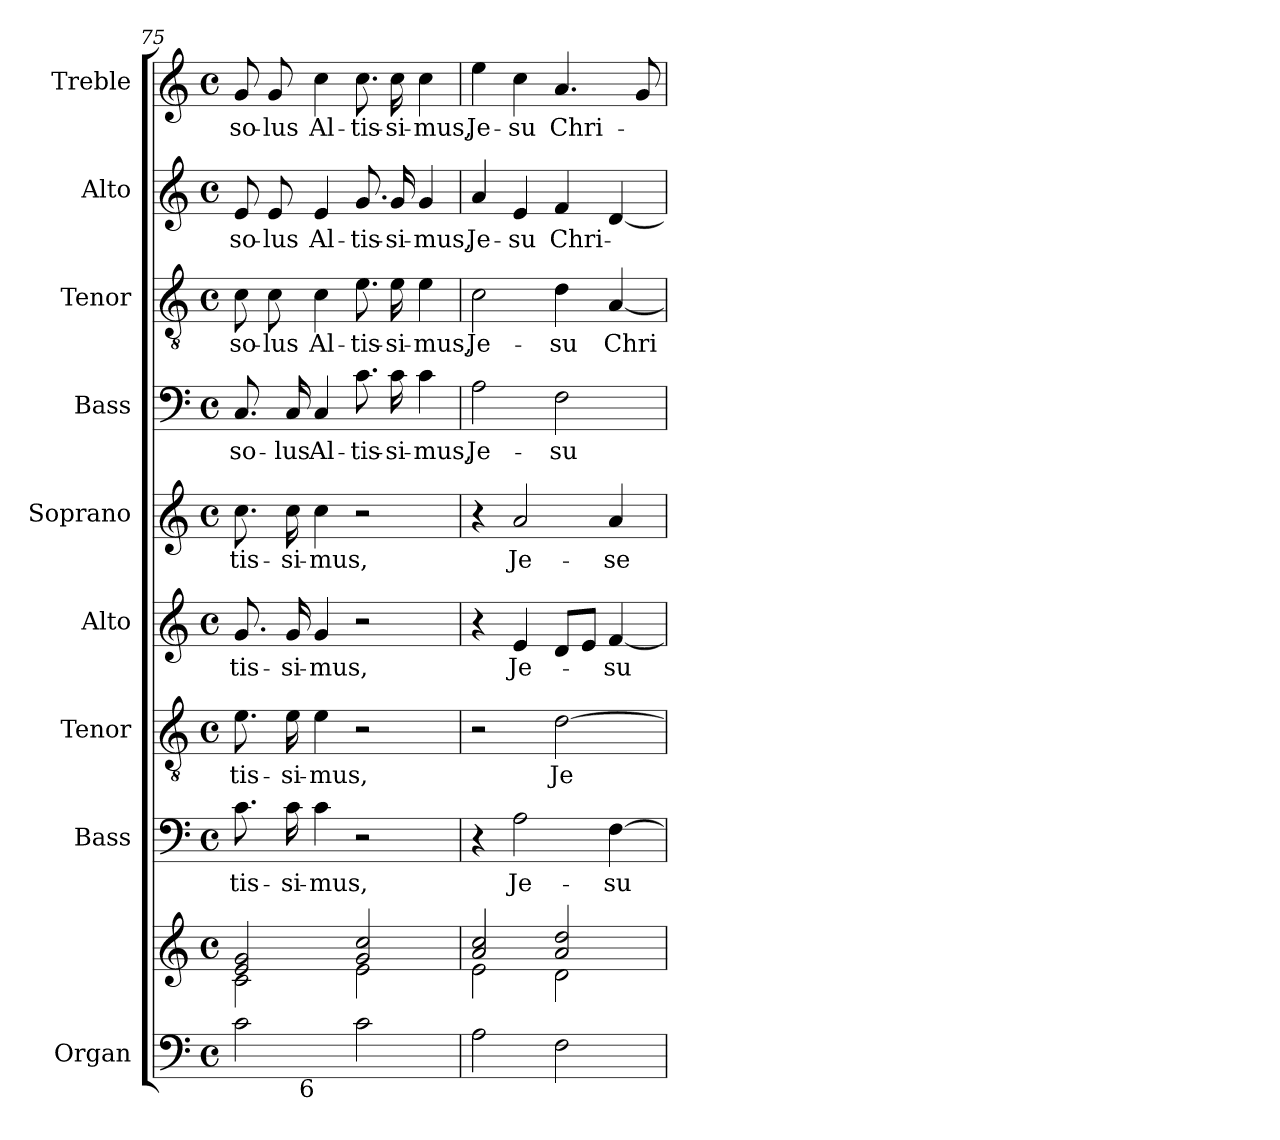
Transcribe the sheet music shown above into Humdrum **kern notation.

**kern	**kern	**kern	**text	**kern	**text	**kern	**text	**kern	**text	**kern	**text	**kern	**text	**kern	**text	**kern	**text
*part9	*part9	*part8	*part8	*part7	*part7	*part6	*part6	*part5	*part5	*part4	*part4	*part3	*part3	*part2	*part2	*part1	*part1
*staff10	*staff9	*staff8	*staff8	*staff7	*staff7	*staff6	*staff6	*staff5	*staff5	*staff4	*staff4	*staff3	*staff3	*staff2	*staff2	*staff1	*staff1
*I"Organ	*	*I"Bass	*	*I"Tenor	*	*I"Alto	*	*I"Soprano	*	*I"Bass	*	*I"Tenor	*	*I"Alto	*	*I"Treble	*
*I'Org.	*	*I'B.	*	*I'T.	*	*I'A.	*	*I'S.	*	*I'B.	*	*I'T.	*	*I'A.	*	*I'Tr.	*
*clefF4	*clefG2	*clefF4	*	*clefGv2	*	*clefG2	*	*clefG2	*	*clefF4	*	*clefGv2	*	*clefG2	*	*clefG2	*
*	*	*	*	*ITrd7c12	*	*	*	*	*	*	*	*ITrd7c12	*	*	*	*	*
*k[]	*k[]	*k[]	*	*k[]	*	*k[]	*	*k[]	*	*k[]	*	*k[]	*	*k[]	*	*k[]	*
*C:	*C:	*C:	*	*C:	*	*C:	*	*C:	*	*C:	*	*C:	*	*C:	*	*C:	*
*M4/4	*M4/4	*M4/4	*	*M4/4	*	*M4/4	*	*M4/4	*	*M4/4	*	*M4/4	*	*M4/4	*	*M4/4	*
*met(c)	*met(c)	*met(c)	*	*met(c)	*	*met(c)	*	*met(c)	*	*met(c)	*	*met(c)	*	*met(c)	*	*met(c)	*
=75	=75	=75	=75	=75	=75	=75	=75	=75	=75	=75	=75	=75	=75	=75	=75	=75	=75
*	*^	*	*	*	*	*	*	*	*	*	*	*	*	*	*	*	*
!	!	!	!	!LO:LY:b:color=#000000	!	!	!	!	!	!	!	!	!	!	!	!	!	!
!	!	!	!	!	!	!LO:LY:b:color=#000000	!	!	!	!	!	!	!	!	!	!	!	!
!	!	!	!	!	!	!	!	!LO:LY:b:color=#000000	!	!	!	!	!	!	!	!	!	!
!	!	!	!	!	!	!	!	!	!	!LO:LY:b:color=#000000	!	!	!	!	!	!	!	!
!	!	!	!	!	!	!	!	!	!	!	!	!LO:LY:b:color=#000000	!	!	!	!	!	!
!	!	!	!	!	!	!	!	!	!	!	!	!	!	!LO:LY:b:color=#000000	!	!	!	!
!	!	!	!	!	!	!	!	!	!	!	!	!	!	!	!	!LO:LY:b:color=#000000	!	!
!LO:TX:b:rj:t=5	!	!	!	!	!	!	!	!	!	!	!	!	!	!	!	!	!	!
!	!	!	!	!	!	!	!	!	!	!	!	!	!	!	!	!	!	!LO:LY:b:color=#000000
*^	*	*	*	*	*	*	*	*	*	*	*	*	*	*	*	*	*	*
2ci\	4ryy	2ei/ 2gi	2ci\	8.ci\	-tis-	8.Ei\	-tis-	8.gi/	-tis-	8.cci\	-tis-	8.Ci/	so-	8Ci\	so-	8ei/	so-	8gi/	so-
!	!	!	!	!	!	!	!	!	!	!	!	!	!	!	!LO:LY:b:color=#000000	!	!	!	!
!	!	!	!	!	!	!	!	!	!	!	!	!	!	!	!	!	!LO:LY:b:color=#000000	!	!
!	!	!	!	!	!	!	!	!	!	!	!	!	!	!	!	!	!	!	!LO:LY:b:color=#000000
.	.	.	.	.	.	.	.	.	.	.	.	.	.	8Ci\	-lus	8ei/	-lus	8gi/	-lus
!	!	!	!	!	!LO:LY:b:color=#000000	!	!	!	!	!	!	!	!	!	!	!	!	!	!
!	!	!	!	!	!	!	!LO:LY:b:color=#000000	!	!	!	!	!	!	!	!	!	!	!	!
!	!	!	!	!	!	!	!	!	!LO:LY:b:color=#000000	!	!	!	!	!	!	!	!	!	!
!	!	!	!	!	!	!	!	!	!	!	!LO:LY:b:color=#000000	!	!	!	!	!	!	!	!
!	!	!	!	!	!	!	!	!	!	!	!	!	!LO:LY:b:color=#000000	!	!	!	!	!	!
.	.	.	.	16ci\	-si-	16Ei\	-si-	16gi/	-si-	16cci\	-si-	16Ci/	-lus	.	.	.	.	.	.
!	!	!	!	!	!LO:LY:b:color=#000000	!	!	!	!	!	!	!	!	!	!	!	!	!	!
!	!	!	!	!	!	!	!LO:LY:b:color=#000000	!	!	!	!	!	!	!	!	!	!	!	!
!	!	!	!	!	!	!	!	!	!LO:LY:b:color=#000000	!	!	!	!	!	!	!	!	!	!
!	!	!	!	!	!	!	!	!	!	!	!LO:LY:b:color=#000000	!	!	!	!	!	!	!	!
!	!	!	!	!	!	!	!	!	!	!	!	!	!LO:LY:b:color=#000000	!	!	!	!	!	!
!	!	!	!	!	!	!	!	!	!	!	!	!	!	!	!LO:LY:b:color=#000000	!	!	!	!
!	!	!	!	!	!	!	!	!	!	!	!	!	!	!	!	!	!LO:LY:b:color=#000000	!	!
!	!LO:TX:b:rj:t=6	!	!	!	!	!	!	!	!	!	!	!	!	!	!	!	!	!	!
!	!	!	!	!	!	!	!	!	!	!	!	!	!	!	!	!	!	!	!LO:LY:b:color=#000000
.	2.ryy	.	.	4ci\	-mus,	4Ei\	-mus,	4gi/	-mus,	4cci\	-mus,	4Ci/	Al-	4Ci\	Al-	4ei/	Al-	4cci\	Al-
!	!	!	!	!	!	!	!	!	!	!	!	!	!LO:LY:b:color=#000000	!	!	!	!	!	!
!	!	!	!	!	!	!	!	!	!	!	!	!	!	!	!LO:LY:b:color=#000000	!	!	!	!
!	!	!	!	!	!	!	!	!	!	!	!	!	!	!	!	!	!LO:LY:b:color=#000000	!	!
!	!	!	!	!	!	!	!	!	!	!	!	!	!	!	!	!	!	!	!LO:LY:b:color=#000000
2ci\	.	2gi/ 2cci	2ei\	2r	.	2r	.	2r	.	2r	.	8.ci\	-tis-	8.Ei\	-tis-	8.gi/	-tis-	8.cci\	-tis-
!	!	!	!	!	!	!	!	!	!	!	!	!	!LO:LY:b:color=#000000	!	!	!	!	!	!
!	!	!	!	!	!	!	!	!	!	!	!	!	!	!	!LO:LY:b:color=#000000	!	!	!	!
!	!	!	!	!	!	!	!	!	!	!	!	!	!	!	!	!	!LO:LY:b:color=#000000	!	!
!	!	!	!	!	!	!	!	!	!	!	!	!	!	!	!	!	!	!	!LO:LY:b:color=#000000
.	.	.	.	.	.	.	.	.	.	.	.	16ci\	-si-	16Ei\	-si-	16gi/	-si-	16cci\	-si-
!	!	!	!	!	!	!	!	!	!	!	!	!	!LO:LY:b:color=#000000	!	!	!	!	!	!
!	!	!	!	!	!	!	!	!	!	!	!	!	!	!	!LO:LY:b:color=#000000	!	!	!	!
!	!	!	!	!	!	!	!	!	!	!	!	!	!	!	!	!	!LO:LY:b:color=#000000	!	!
!	!	!	!	!	!	!	!	!	!	!	!	!	!	!	!	!	!	!	!LO:LY:b:color=#000000
.	.	.	.	.	.	.	.	.	.	.	.	4ci\	-mus,	4Ei\	-mus,	4gi/	-mus,	4cci\	-mus,
*v	*v	*	*	*	*	*	*	*	*	*	*	*	*	*	*	*	*	*	*
=76	=76	=76	=76	=76	=76	=76	=76	=76	=76	=76	=76	=76	=76	=76	=76	=76	=76	=76
*^	*	*	*	*	*	*	*	*	*	*	*	*	*	*	*	*	*	*
!	!	!	!	!	!	!	!	!	!	!	!	!	!LO:LY:b:color=#000000	!	!	!	!	!	!
*v	*v	*	*	*	*	*	*	*	*	*	*	*	*	*	*	*	*	*	*
*^	*	*	*	*	*	*	*	*	*	*	*	*	*	*	*	*	*	*
!	!	!	!	!	!	!	!	!	!	!	!	!	!	!	!LO:LY:b:color=#000000	!	!	!	!
*v	*v	*	*	*	*	*	*	*	*	*	*	*	*	*	*	*	*	*	*
*^	*	*	*	*	*	*	*	*	*	*	*	*	*	*	*	*	*	*
!	!	!	!	!	!	!	!	!	!	!	!	!	!	!	!	!	!LO:LY:b:color=#000000	!	!
*v	*v	*	*	*	*	*	*	*	*	*	*	*	*	*	*	*	*	*	*
*^	*	*	*	*	*	*	*	*	*	*	*	*	*	*	*	*	*	*
!	!	!	!	!	!	!	!	!	!	!	!	!	!	!	!	!	!	!	!LO:LY:b:color=#000000
*v	*v	*	*	*	*	*	*	*	*	*	*	*	*	*	*	*	*	*	*
2Ai\	2ai/ 2cci	2ei\	4r	.	2r	.	4r	.	4r	.	2Ai\	Je-	2Ci\	Je-	4ai/	Je-	4eei\	Je-
!	!	!	!	!LO:LY:b:color=#000000	!	!	!	!	!	!	!	!	!	!	!	!	!	!
!	!	!	!	!	!	!	!	!LO:LY:b:color=#000000	!	!	!	!	!	!	!	!	!	!
!	!	!	!	!	!	!	!	!	!	!LO:LY:b:color=#000000	!	!	!	!	!	!	!	!
!	!	!	!	!	!	!	!	!	!	!	!	!	!	!	!	!LO:LY:b:color=#000000	!	!
!	!	!	!	!	!	!	!	!	!	!	!	!	!	!	!	!	!	!LO:LY:b:color=#000000
.	.	.	2Ai\	Je-	.	.	4ei/	Je-	2ai/	Je-	.	.	.	.	4ei/	-su	4cci\	-su
!	!	!	!	!	!	!LO:LY:b:color=#000000	!	!	!	!	!	!	!	!	!	!	!	!
!	!	!	!	!	!	!	!	!	!	!	!	!LO:LY:b:color=#000000	!	!	!	!	!	!
!	!	!	!	!	!	!	!	!	!	!	!	!	!	!LO:LY:b:color=#000000	!	!	!	!
!	!	!	!	!	!	!	!	!	!	!	!	!	!	!	!	!LO:LY:b:color=#000000	!	!
!	!	!	!	!	!	!	!	!	!	!	!	!	!	!	!	!	!	!LO:LY:b:color=#000000
2Fi\	2ai/ 2ddi	2di\	.	.	[2Di\	Je-	8di/L	.	.	.	2Fi\	-su	4Di\	-su	4fi/	Chri-	4.ai/	Chri-
.	.	.	.	.	.	.	8ei/J	.	.	.	.	.	.	.	.	.	.	.
!	!	!	!	!LO:LY:b:color=#000000	!	!	!	!	!	!	!	!	!	!	!	!	!	!
!	!	!	!	!	!	!	!	!LO:LY:b:color=#000000	!	!	!	!	!	!	!	!	!	!
!	!	!	!	!	!	!	!	!	!	!LO:LY:b:color=#000000	!	!	!	!	!	!	!	!
!	!	!	!	!	!	!	!	!	!	!	!	!	!	!LO:LY:b:color=#000000	!	!	!	!
.	.	.	[4Fi\	-su	.	.	[4fi/	-su	4ai/	-se	.	.	[4AAi/	Chri-	[4di/	.	.	.
.	.	.	.	.	.	.	.	.	.	.	.	.	.	.	.	.	8gi/	.
*	*v	*v	*	*	*	*	*	*	*	*	*	*	*	*	*	*	*	*
=	=	=	=	=	=	=	=	=	=	=	=	=	=	=	=	=	=
*-	*-	*-	*-	*-	*-	*-	*-	*-	*-	*-	*-	*-	*-	*-	*-	*-	*-
